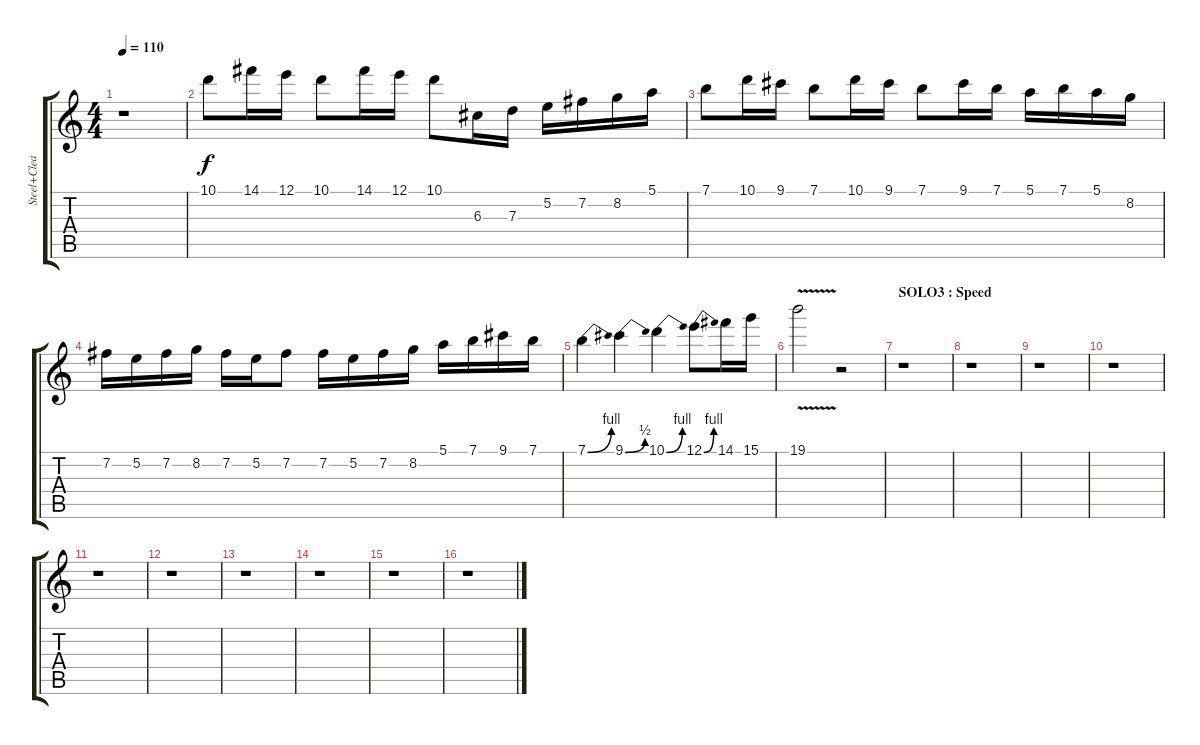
\track ("Steel+Clean+Dis" "Steel+Clea") {instrument acousticguitarsteel}
\staff {score tabs}
\tuning (E4 B3 G3 D3 A2 E2) {hide}
\ts (4 4)
\tempo 110
\clef g2
\ks c
r.1{dy f} |
10.1.8 14.1.16 12.1.16 10.1.8 14.1.16 12.1.16 10.1.8 6.3.16 7.3.16 5.2.16 7.2.16 8.2.16 5.1.16 |
7.1.8 10.1.16 9.1.16 7.1.8 10.1.16 9.1.16 7.1.8 9.1.16 7.1.16 5.1.16 7.1.16 5.1.16 8.2.16 |
7.2.16 5.2.16 7.2.16 8.2.16 7.2.16 5.2.16 7.2.8 7.2.16 5.2.16 7.2.16 8.2.16 5.1.16 7.1.16 9.1.16 7.1.16 |
7.1{be (bend 0 0 60 4)}.4 9.1{be (bend 0 0 60 2)}.4 10.1{be (bend 0 0 60 4)}.4 12.1{be (bend 0 0 60 4)}.8 14.1.16 15.1.16 |
19.1{v}.2 r.2 |
\section ("" "SOLO3 : Speed")
r.1 |
r.1 |
r.1 |
r.1 |
r.1 |
r.1 |
r.1 |
r.1 |
r.1 |
r.1
